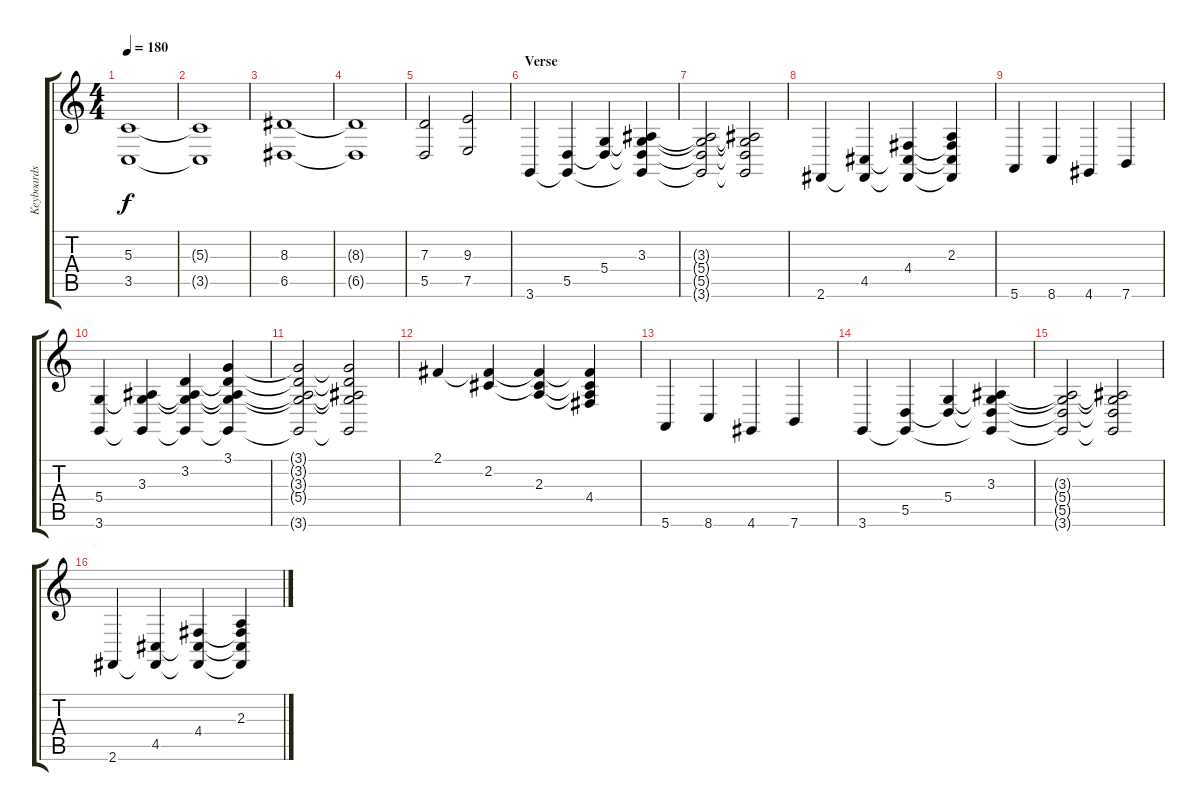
\track ("Keyboards (Gorelych)" "Keyboards ") {instrument stringensemble1}
\staff {score tabs}
\tuning (E4 B3 G3 D3 A2 E2) {hide}
\ts (4 4)
\tempo 180
\clef g2
\ks c
(5.3 3.5).1{dy f} |
(5.3{t} 3.5{t}).1 |
(8.3 6.5).1 |
(8.3{t} 6.5{t}).1 |
(7.3 5.5).2 (9.3 7.5).2 |
\section ("" "Verse")
3.6.4 (5.5 3.6{t}).4 (5.4 5.5{t}).4 (3.3 5.4{t} 5.5{t} 3.6{t}).4 |
(3.3{t} 5.4{t} 5.5{t} 3.6{t}).2 (3.3{t} 5.4{t} 5.5{t} 3.6{t}).2 |
2.6.4 (4.5 2.6{t}).4 (4.4 4.5{t} 2.6{t}).4 (2.3 4.4{t} 4.5{t} 2.6{t}).4 |
5.6.4 8.6.4 4.6.4 7.6.4 |
(5.4 3.6).4 (3.3 5.4{t} 3.6{t}).4 (3.2 3.3{t} 5.4{t} 3.6{t}).4 (3.1 3.2{t} 3.3{t} 5.4{t} 3.6{t}).4 |
(3.1{t} 3.2{t} 3.3{t} 5.4{t} 3.6{t}).2 (3.1{t} 3.2{t} 3.3{t} 5.4{t} 3.6{t}).2 |
2.1.4 (2.1{t} 2.2).4 (2.1{t} 2.2{t} 2.3).4 (2.1{t} 2.2{t} 2.3{t} 4.4).4 |
5.6.4 8.6.4 4.6.4 7.6.4 |
3.6.4 (5.5 3.6{t}).4 (5.4 5.5{t}).4 (3.3 5.4{t} 5.5{t} 3.6{t}).4 |
(3.3{t} 5.4{t} 5.5{t} 3.6{t}).2 (3.3{t} 5.4{t} 5.5{t} 3.6{t}).2 |
2.6.4 (4.5 2.6{t}).4 (4.4 4.5{t} 2.6{t}).4 (2.3 4.4{t} 4.5{t} 2.6{t}).4
